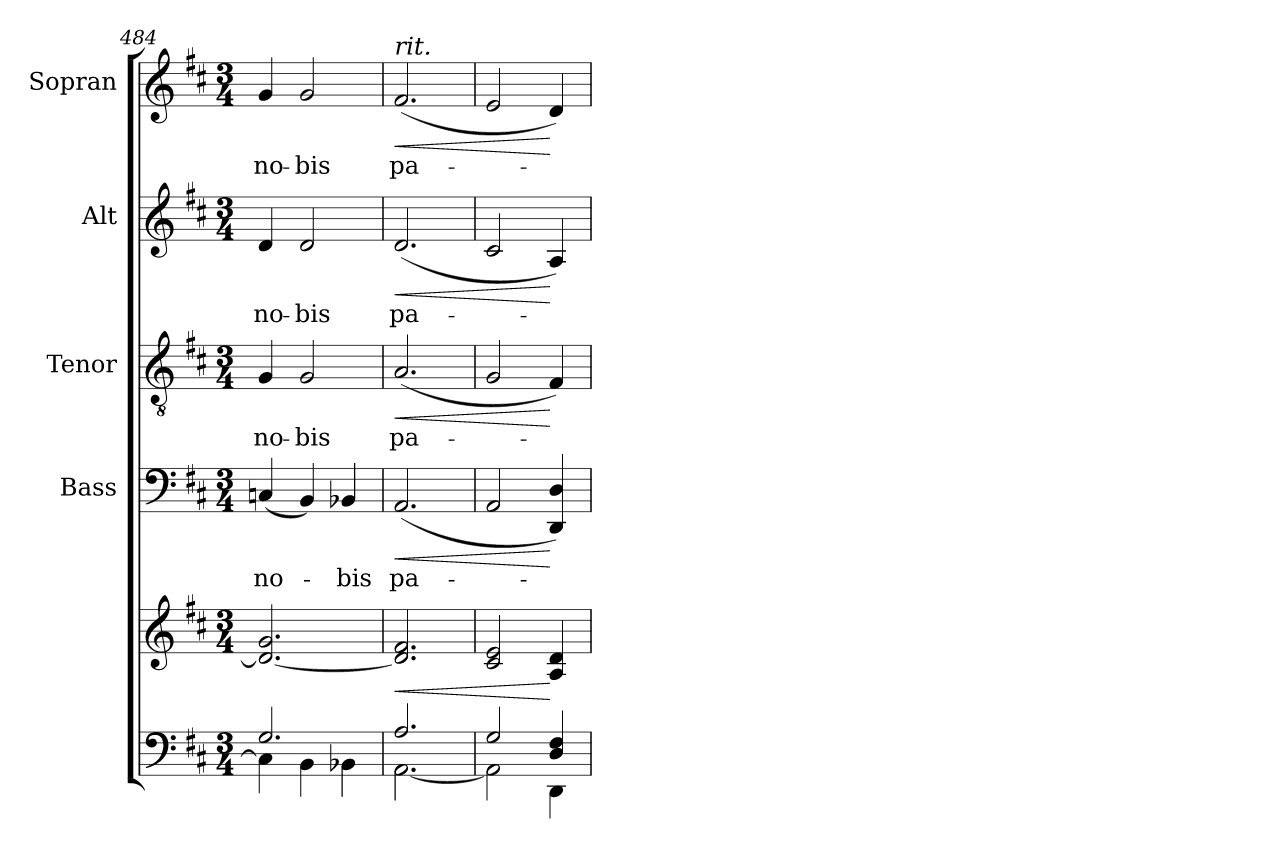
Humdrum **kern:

**kern	**kern	**dynam	**kern	**text	**dynam	**kern	**text	**dynam	**kern	**text	**dynam	**kern	**text	**dynam
*part5	*part5	*part5	*part4	*part4	*part4	*part3	*part3	*part3	*part2	*part2	*part2	*part1	*part1	*part1
*staff6	*staff5	*staff5/6	*staff4	*staff4	*staff4	*staff3	*staff3	*staff3	*staff2	*staff2	*staff2	*staff1	*staff1	*staff1
*	*	*	*I"Bass	*	*	*I"Tenor	*	*	*I"Alt	*	*	*I"Sopran	*	*
*	*	*	*I'B.	*	*	*I'T.	*	*	*I'A.	*	*	*I'S.	*	*
*clefF4	*clefG2	*	*clefF4	*	*	*clefGv2	*	*	*clefG2	*	*	*clefG2	*	*
*k[f#c#]	*k[f#c#]	*	*k[f#c#]	*	*	*k[f#c#]	*	*	*k[f#c#]	*	*	*k[f#c#]	*	*
*D:	*D:	*	*D:	*	*	*D:	*	*	*D:	*	*	*D:	*	*
*M3/4	*M3/4	*	*M3/4	*	*	*M3/4	*	*	*M3/4	*	*	*M3/4	*	*
=484	=484	=484	=484	=484	=484	=484	=484	=484	=484	=484	=484	=484	=484	=484
*^	*	*	*	*	*	*	*	*	*	*	*	*	*	*
!	!	!	!	!	!LO:LY:b	!	!	!LO:LY:b	!	!	!LO:LY:b	!	!	!LO:LY:b	!
2.G/	4C\]	2.d/_ 2.g/	.	(<4Cn/	no-	.	4G/	no-	.	4d/	no-	.	4g/	no-	.
!	!	!	!	!	!	!	!	!LO:LY:b	!	!	!LO:LY:b	!	!	!LO:LY:b	!
.	4BB\	.	.	4BB/)	.	.	2G/	-bis	.	2d/	-bis	.	2g/	-bis	.
!	!	!	!	!	!LO:LY:b	!	!	!	!	!	!	!	!	!	!
.	4BB-X\	.	.	4BB-X/	-bis	.	.	.	.	.	.	.	.	.	.
=485	=485	=485	=485	=485	=485	=485	=485	=485	=485	=485	=485	=485	=485	=485	=485
!	!	!	!	!	!	!	!	!	!	!	!	!	!LO:TX:a:i:t=rit.	!	!
!	!	!	!LO:HP:b	!	!LO:LY:b	!LO:HP:b	!	!LO:LY:b	!LO:HP:b	!	!LO:LY:b	!LO:HP:b	!	!LO:LY:b	!LO:HP:b
2.A/	[<2.AA\	2.d/] 2.f#/	<	(<2.AA/	pa-	<	(<2.A/	pa-	<	(<2.d/	pa-	<	(<2.f#/	pa-	<
=486	=486	=486	=486	=486	=486	=486	=486	=486	=486	=486	=486	=486	=486	=486	=486
2G/	2AA\]	2c#/ 2e/	.	2AA/	.	.	2G/	.	.	2c#/	.	.	2e/	.	.
4D/ 4F#/	4DD\	4A/ 4d/	[	4DD/ 4D/)	.	[	4F#/)	.	[	4A/)	.	[	4d/)	.	[
*v	*v	*	*	*	*	*	*	*	*	*	*	*	*	*	*
=	=	=	=	=	=	=	=	=	=	=	=	=	=	=
*-	*-	*-	*-	*-	*-	*-	*-	*-	*-	*-	*-	*-	*-	*-
